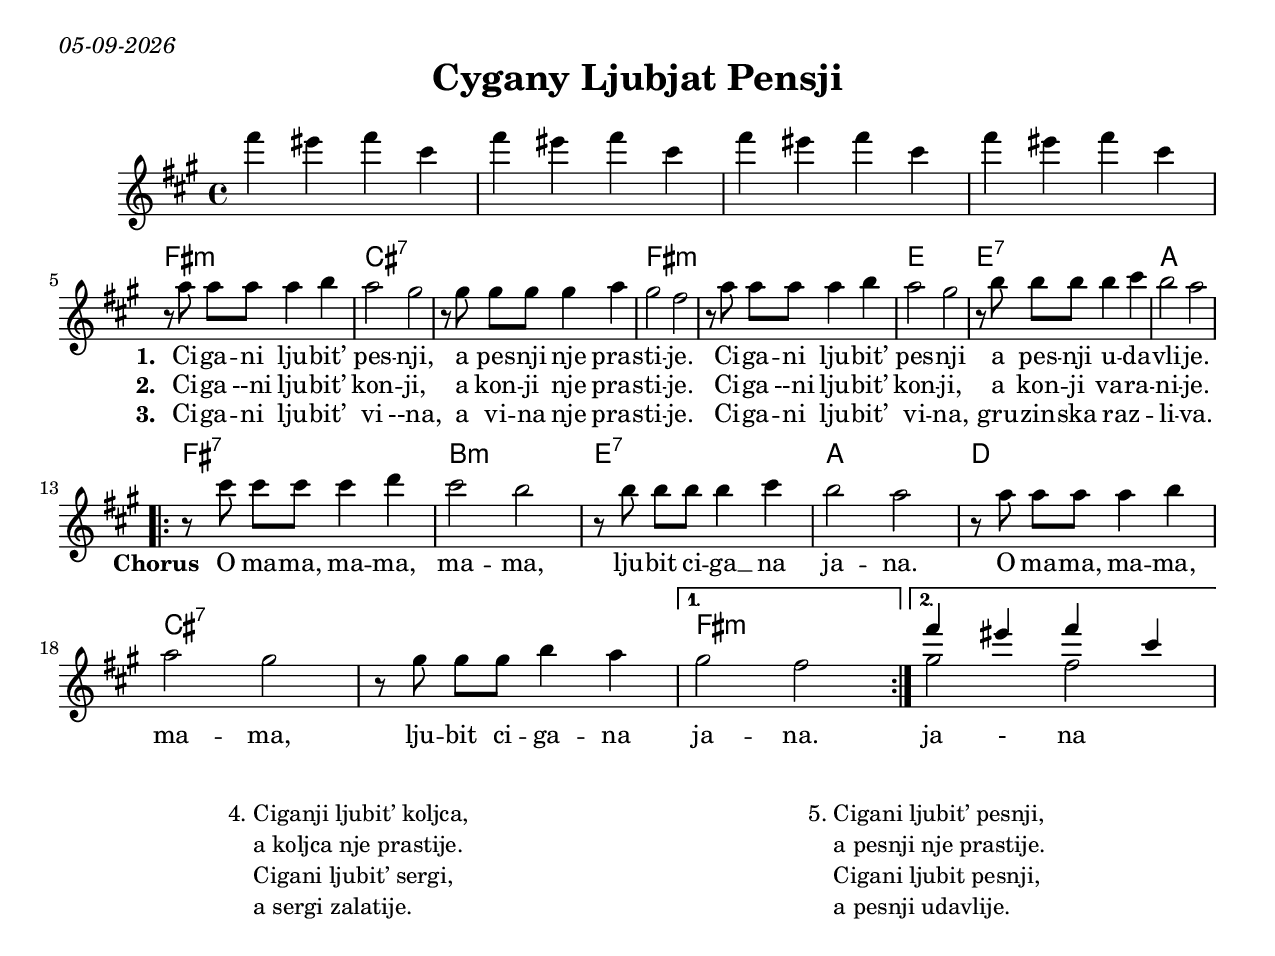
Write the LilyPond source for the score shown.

\version "2.18.0"
\include "english.ly"
%#(ly:expect-warning "cannot end volta")
%showLastLength = R1*8

\paper{
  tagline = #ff
  print-all-headers = ##t
  #(set-paper-size "letter")
}
date = #(strftime "%d-%m-%Y" (localtime (current-time)))

\markup{ \italic{ \date }  }

%\markup{ Got something to say? }


global = {
  \clef treble
  \key e \major
  \time 4/4
  \set Score.markFormatter = #format-mark-box-alphabet
}

%#################################### Melody ########################
melody = \relative c''' {
  \global
  %\partial 16*3 a16 d f   %lead in notes

  \repeat unfold 4 {cs4 bs cs gs}
  \break


  %\repeat volta 2{
  %  \mark \default
  r8 e e [e] e4 fs|
  e2 ds
  r8 ds8 ds[ds] ds4 e|
  ds2 cs

  r8 e e [e] e4 fs|
  e2 ds
  r8 fs fs [fs] fs4 gs
  fs2 e
  \break
  \repeat volta 2{
    r8 gs gs[gs] gs4 a
    gs2 fs
    r8 fs fs [fs] fs4 gs
    fs2 e

    % O mama
    r8 e e[e] e4 fs
    e2 ds
    r8 ds8 ds[ds] fs4 e

  }
  \alternative{

  {ds2 cs}
  {
  <<
      {\voiceOne cs'4 bs cs gs}
      \new Voice

      {\voiceTwo ds2  cs}
    >>

  }
  }



}
%################################# Lyrics #####################
\addlyrics{

  \repeat unfold 16 \skip 2
  \set stanza = #"1. "
  Ci -- ga -- ni lju -- bit’ pes -- nji,
  a pes -- nji nje pras -- ti -- je.
  Ci -- ga -- ni lju -- bit’ pes -- nji
  a pes -- nji u -- da -- vli -- je.


  \set stanza = #"Chorus "O ma -- ma,  ma -- ma, ma -- ma,
  lju -- bit ci -- ga __ na ja -- na.
  O ma -- ma,  ma -- ma, ma -- ma,
  lju -- bit ci -- ga -- na ja --  na.
  ja  -  na

}
\addlyrics {
  \repeat unfold 16 \skip 2
  \set stanza = #"2. "
  Ci -- ga --ni lju -- bit’ kon -- ji,
  a kon -- ji nje pras -- ti -- je.
  Ci -- ga --ni lju -- bit’ kon -- ji,
  a kon -- ji va -- ra -- ni -- je.
}
\addlyrics {
  \repeat unfold 16 \skip 2
  \set stanza = #"3. "
  Ci -- ga -- ni lju -- bit’ vi --na,
  a vi -- na nje pras -- ti -- je.
  Ci -- ga -- ni lju -- bit’ vi -- na,
  gru -- zin -- ska raz -- _ li -- va.
}
%################################# Chords #######################
harmonies = \chordmode {
  s1*4
  cs1:m

  gs1*2:7  % looks like H in original
  cs1*2:m
  b1
  b1:7
  e1
  %\parenthesize  e1:7
  %chorus
  cs1:7  %g1
  fs1:m
  b1:7
  e1
  a1
  gs1*2:7
  cs1:m
  %coda
  \once \set chordChanges = ##f

}

\score {
  <<
    \new ChordNames {
      \set chordChanges = ##t
      \transpose e' a \harmonies
    }
    \new Staff  \transpose e' a' \melody
  >>
  \header{
    title= "Cygany Ljubjat Pensji"
    subtitle=""
    composer= ""
    instrument =""
    arranger= ""
  }
  \layout{indent = 1.0\cm}
  \midi {
    \tempo 4 = 120

    % \midi { }
  }
}

% more verses:
\markup{}
\markup {
  \fill-line {
    \hspace #0.1 % distance from left margin
    \column {
      \line { "4."
              \column {
                "Ciganji ljubit’ koljca,"
                "a koljca nje prastije."
                "Cigani ljubit’ sergi,"
                "a sergi zalatije."
              }
      }
      \hspace #0.2 % vertical distance between verses
      \line { ""
              \column {

              }
      }
    }
    \hspace #0.1  % horiz. distance between columns
    \column {
      \line { "5."
              \column {
                "Cigani ljubit’ pesnji,"
                "a pesnji nje prastije."
                "Cigani ljubit pesnji,"
                "a pesnji udavlije."
              }
      }
      \hspace #0.2 % distance between verses
      \line { ""
              \column {
                ""
              }
      }
    }
    \hspace #0.1 % distance to right margin
  }
}



%{

Cigani ljubit’ pesnji,
a pesnji nje prastije.
Cigani ljubit pesnji,
a pesnji udavlije.

chorus:
O mama, mama, mama,
ljubit cigana jana.
O mama, mama, mama,
ljubit cigana jana.

chorus

Cigani ljubit’ sumi,
a sumi nje prastije.
Cigani ljubit’ sumi
a sumi daragije.

chorus

Cigani ljubit’ konji,
a konji nje prastije.
Cigani ljubit konji,
a konji varanije.

chorus

Cigani ljubit’ vina,
a vina nje prastije.
Cigani ljubit vina,
gruzinska razliva.

chorus
*****************
Ciganji ljubit’ koljca,
a koljca nje prastije.
Cigani ljubit’ sergi,
a sergi zalatije.

chorus

Cigani ljubit’ pesnji,
a pesnji nje prastije.
Cigani ljubit pesnji,
a pesnji udavlije.

chorus:

Translation:

Gypsies love poems,
songs, special, unusual,
gypsies love songs, songs about heroes.

Oh mama, mama, mama,
I love the gypsy Jana … 2x

Gypsies prefer fur coats,
special fur coats,
gypsies prefer fur coats,
expensive fur coats.

Oh mama, mama, mama,
I love the gypsy Jana … 2x

Gypsies love horses, race horses,
gypsies love horses, race horses.

Oh mama, mama, mama,
I love the gypsy Jana … 2x

Gypsies prefer wine, good wine,
gypsies love wine and refill St. George.

Oh mama, mama, mama,
I love the gypsy Jana … 2x

Gypsies prefer rings and special jewelry,
gypsies love earrings, gold earrings.

Oh mama, mama, mama,
I love the gypsy Jana … 2x

%}